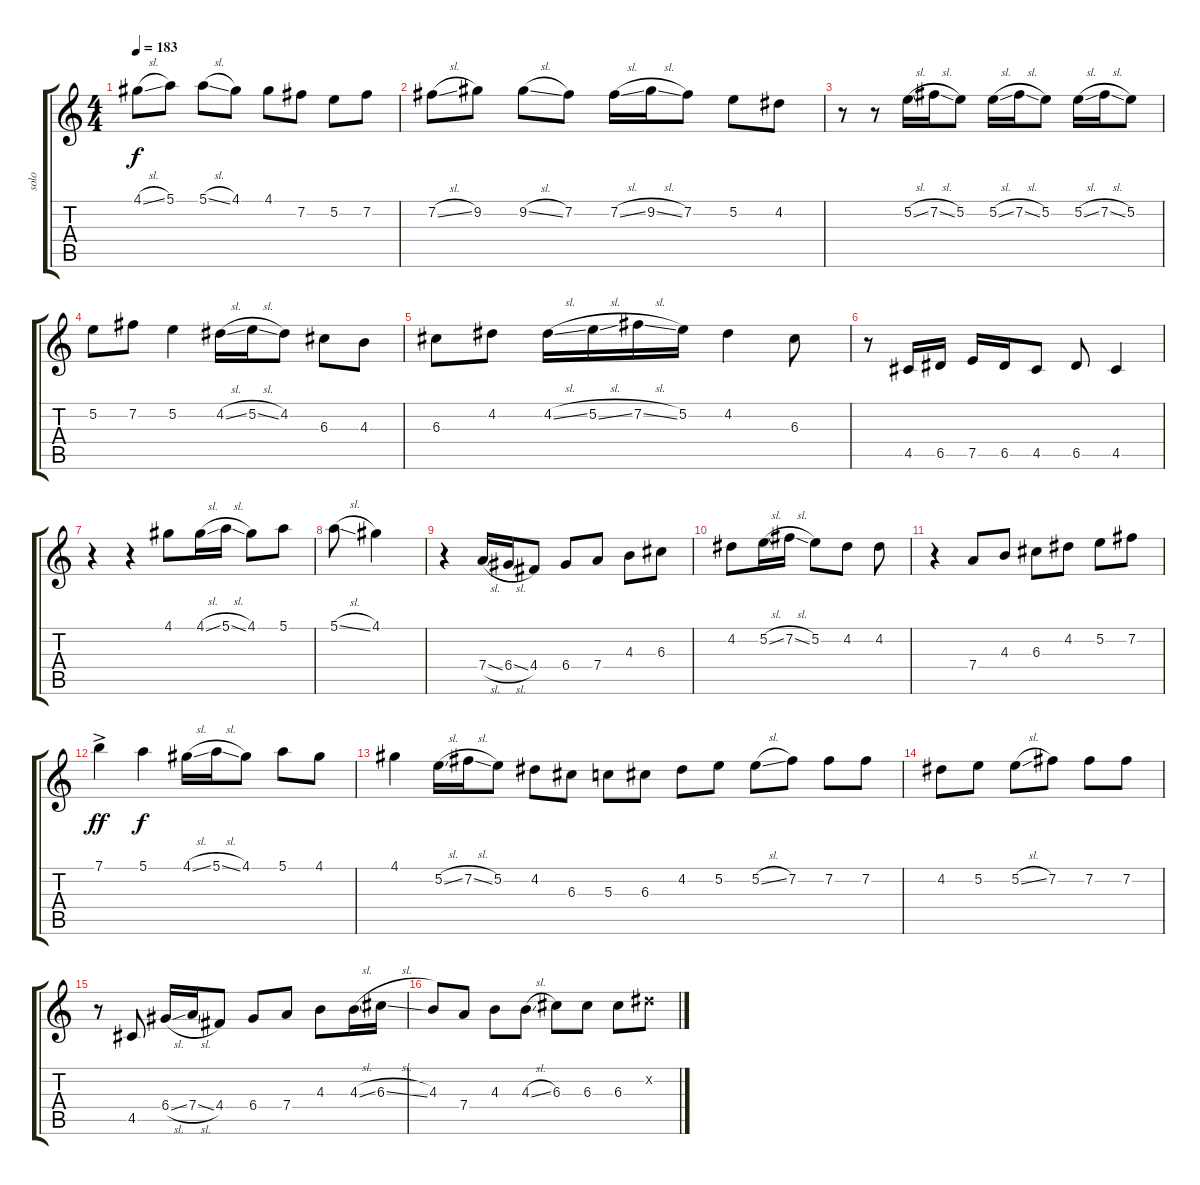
\track ("solo" "solo") {instrument acousticguitarsteel}
\staff {score tabs}
\tuning (E4 B3 G3 D3 A2 E2) {hide}
\ts (4 4)
\tempo 183
\clef g2
\ks c
4.1{sl}.8{dy f} 5.1.8 5.1{sl}.8 4.1.8 4.1.8 7.2.8 5.2.8 7.2.8 |
7.2{sl}.8 9.2.8 9.2{sl}.8 7.2.8 7.2{sl}.16 9.2{sl}.16 7.2.8 5.2.8 4.2.8 |
r.8 r.8 5.2{sl}.16 7.2{sl}.16 5.2.8 5.2{sl}.16 7.2{sl}.16 5.2.8 5.2{sl}.16 7.2{sl}.16 5.2.8 |
5.2.8 7.2.8 5.2.4 4.2{sl}.16 5.2{sl}.16 4.2.8 6.3.8 4.3.8 |
6.3.8 4.2.8 4.2{sl}.16 5.2{sl}.16 7.2{sl}.16 5.2.16 4.2.4 6.3.8 |
r.8 4.5.16 6.5.16 7.5.16 6.5.16 4.5.8 6.5.8 4.5.4 |
r.4 r.4 4.1.8 4.1{sl}.16 5.1{sl}.16 4.1.8 5.1.8 |
5.1{sl}.8 4.1.4 |
r.4 7.4{sl}.16 6.4{sl}.16 4.4.8 6.4.8 7.4.8 4.3.8 6.3.8 |
4.2.8 5.2{sl}.16 7.2{sl}.16 5.2.8 4.2.8 4.2.8 |
r.4 7.4.8 4.3.8 6.3.8 4.2.8 5.2.8 7.2.8 |
7.1{ac}.4{dy ff} 5.1.4{dy f} 4.1{sl}.16 5.1{sl}.16 4.1.8 5.1.8 4.1.8 |
4.1.4 5.2{sl}.16 7.2{sl}.16 5.2.8 4.2.8 6.3.8 5.3.8 6.3.8 4.2.8 5.2.8 5.2{sl}.8 7.2.8 7.2.8 7.2.8 |
4.2.8 5.2.8 5.2{sl}.8 7.2.8 7.2.8 7.2.8 |
r.8 4.5.8 6.4{sl}.16 7.4{sl}.16 4.4.8 6.4.8 7.4.8 4.3.8 4.3{sl}.16 6.3{sl}.16 |
4.3.8 7.4.8 4.3.8 4.3{sl}.8 6.3.8 6.3.8 6.3.8 4.2{x}.8
